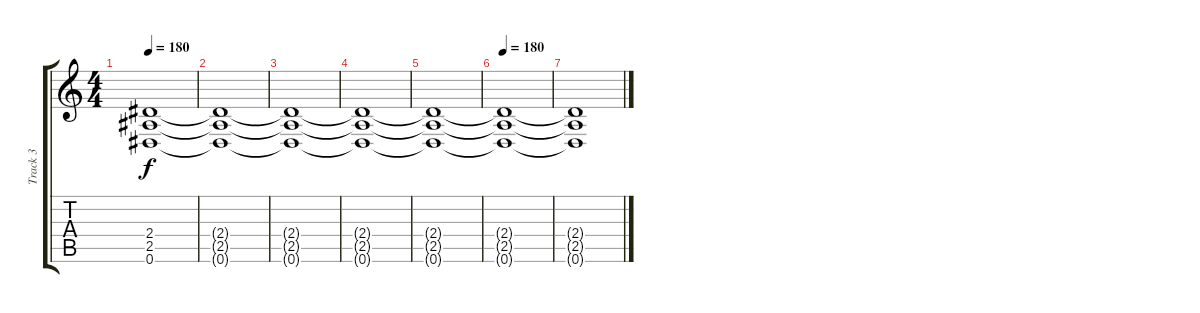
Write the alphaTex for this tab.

\track ("Track 3" "Track 3") {instrument overdrivenguitar}
\staff {score tabs}
\tuning (Eb4 Bb3 Gb3 Db3 Ab2 Eb2) {hide}
\ts (4 4)
\tempo 180
\clef g2
\ks c
(2.4 2.5 0.6).1{dy f} |
(2.4{t} 2.5{t} 0.6{t}).1 |
(2.4{t} 2.5{t} 0.6{t}).1 |
(2.4{t} 2.5{t} 0.6{t}).1 |
(2.4{t} 2.5{t} 0.6{t}).1 |
\tempo 180
(2.4{t} 2.5{t} 0.6{t}).1 |
(2.4{t} 2.5{t} 0.6{t}).1
